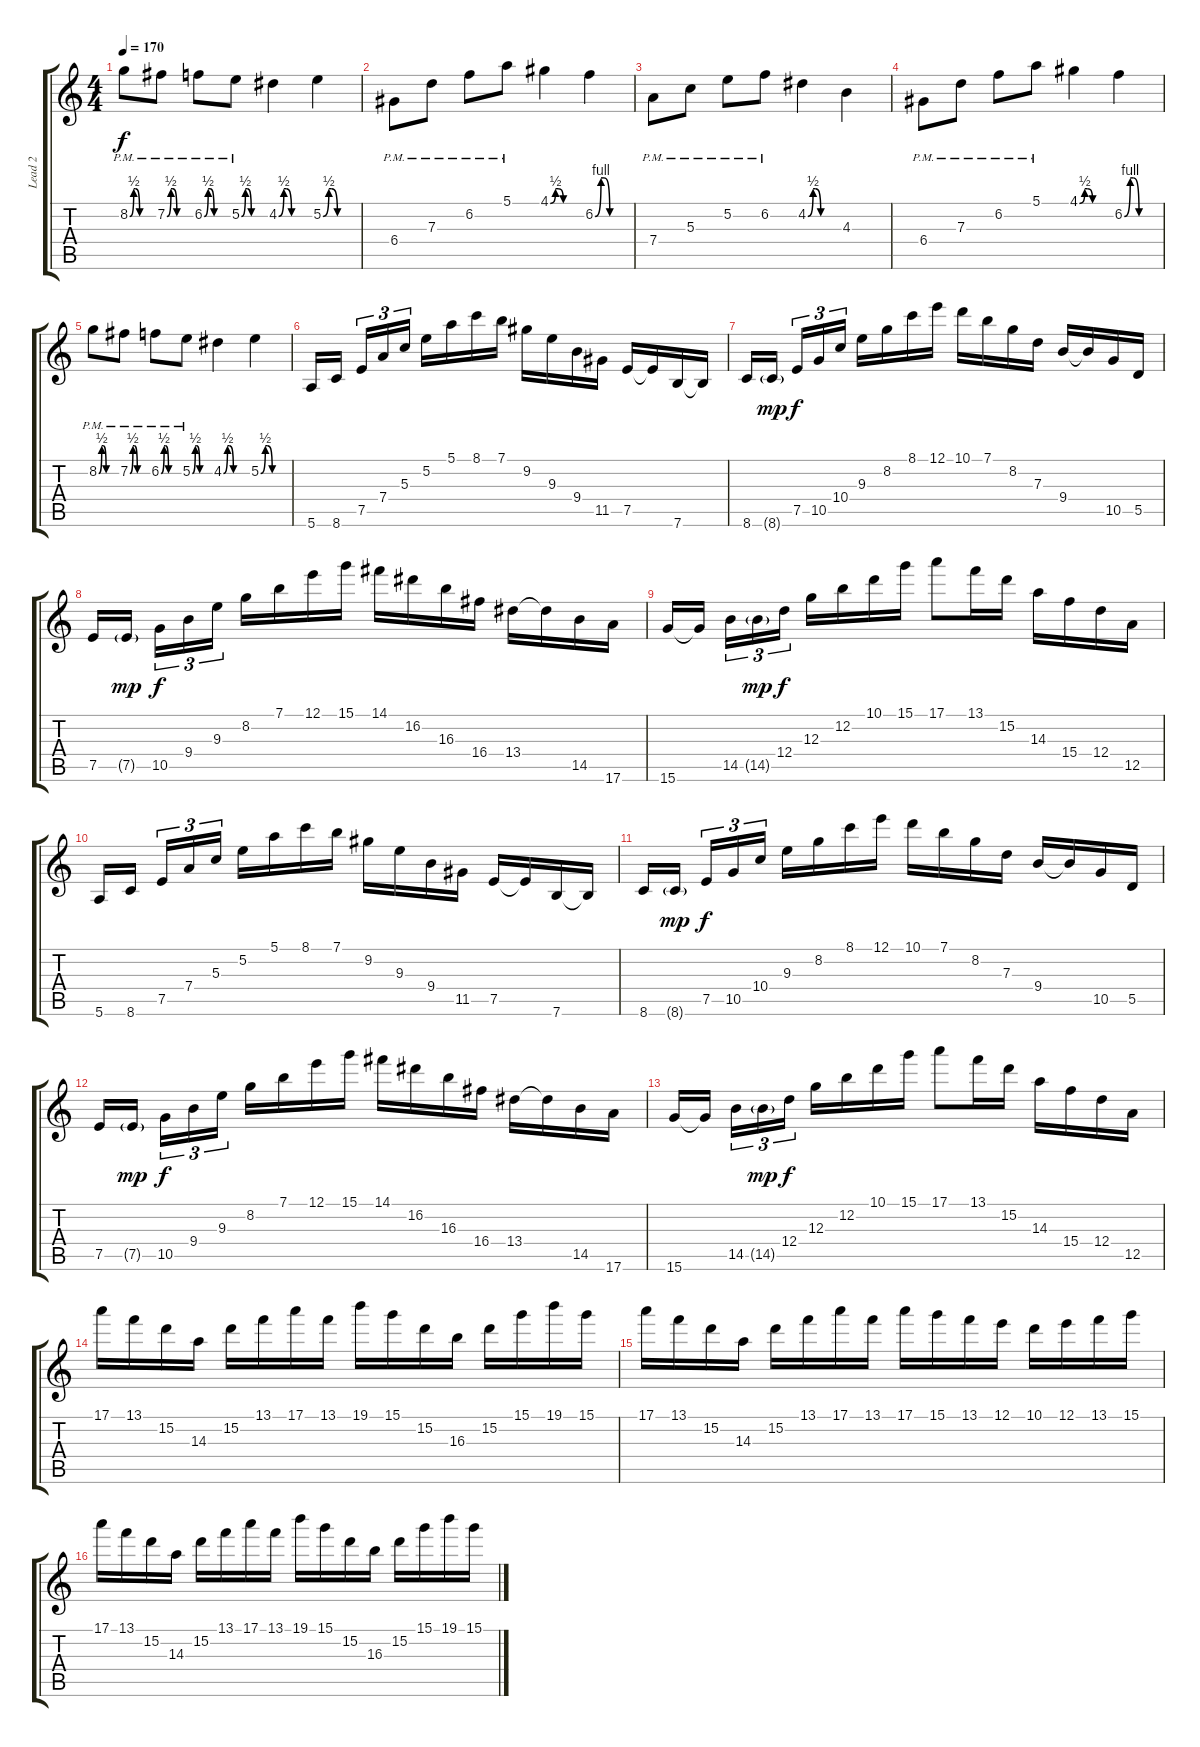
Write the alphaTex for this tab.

\track ("Lead 2" "Lead 2") {instrument distortionguitar}
\staff {score tabs}
\tuning (E4 B3 G3 D3 A2 E2) {hide}
\ts (4 4)
\tempo 170
\clef g2
\ks c
8.2{be (custom 0 0 10 2 15 2 25 0 60 0) pm}.8{dy f} 7.2{be (custom 0 0 10 2 15 2 25 0 60 0) pm}.8 6.2{be (custom 0 0 10 2 15 2 25 0 60 0) pm}.8 5.2{be (custom 0 0 10 2 15 2 25 0 60 0) pm}.8 4.2{be (custom 0 0 10 2 15 2 25 0 60 0)}.4 5.2{be (custom 0 0 10 2 15 2 25 0 60 0)}.4 |
6.4{pm}.8 7.3{pm}.8 6.2{pm}.8 5.1{pm}.8 4.1{be (custom 0 0 10 2 15 2 25 0 60 0)}.4 6.2{be (custom 0 0 10 4 15 4 25 0 60 0)}.4 |
7.4{pm}.8 5.3{pm}.8 5.2{pm}.8 6.2{pm}.8 4.2{be (custom 0 0 10 2 15 2 25 0 60 0)}.4 4.3.4 |
6.4{pm}.8 7.3{pm}.8 6.2{pm}.8 5.1{pm}.8 4.1{be (custom 0 0 10 2 15 2 25 0 60 0)}.4 6.2{be (custom 0 0 10 4 15 4 25 0 60 0)}.4 |
8.2{be (custom 0 0 10 2 15 2 25 0 60 0) pm}.8 7.2{be (custom 0 0 10 2 15 2 25 0 60 0) pm}.8 6.2{be (custom 0 0 10 2 15 2 25 0 60 0) pm}.8 5.2{be (custom 0 0 10 2 15 2 25 0 60 0) pm}.8 4.2{be (custom 0 0 10 2 15 2 25 0 60 0)}.4 5.2{be (custom 0 0 10 2 15 2 25 0 60 0)}.4 |
5.6.16 8.6.16{beam splitsecondary} 7.5.16{tu (3 2)} 7.4.16{tu (3 2)} 5.3.16{tu (3 2)} 5.2.16 5.1.16 8.1.16 7.1.16 9.2.16 9.3.16 9.4.16 11.5.16 7.5.16 7.5{t}.16 7.6.16 7.6{t}.16 |
8.6.16 8.6{g}.16{dy mp beam splitsecondary} 7.5.16{tu (3 2) dy f} 10.5.16{tu (3 2)} 10.4.16{tu (3 2)} 9.3.16 8.2.16 8.1.16 12.1.16 10.1.16 7.1.16 8.2.16 7.3.16 9.4.16 9.4{t}.16 10.5.16 5.5.16 |
7.5.16 7.5{g}.16{dy mp beam splitsecondary} 10.5.16{tu (3 2) dy f} 9.4.16{tu (3 2)} 9.3.16{tu (3 2)} 8.2.16 7.1.16 12.1.16 15.1.16 14.1.16 16.2.16 16.3.16 16.4.16 13.4.16 13.4{t}.16 14.5.16 17.6.16 |
15.6.16 15.6{t}.16{beam splitsecondary} 14.5.16{tu (3 2)} 14.5{g}.16{tu (3 2) dy mp} 12.4.16{tu (3 2) dy f} 12.3.16 12.2.16 10.1.16 15.1.16 17.1.8 13.1.16 15.2.16 14.3.16 15.4.16 12.4.16 12.5.16 |
5.6.16 8.6.16{beam splitsecondary} 7.5.16{tu (3 2)} 7.4.16{tu (3 2)} 5.3.16{tu (3 2)} 5.2.16 5.1.16 8.1.16 7.1.16 9.2.16 9.3.16 9.4.16 11.5.16 7.5.16 7.5{t}.16 7.6.16 7.6{t}.16 |
8.6.16 8.6{g}.16{dy mp beam splitsecondary} 7.5.16{tu (3 2) dy f} 10.5.16{tu (3 2)} 10.4.16{tu (3 2)} 9.3.16 8.2.16 8.1.16 12.1.16 10.1.16 7.1.16 8.2.16 7.3.16 9.4.16 9.4{t}.16 10.5.16 5.5.16 |
7.5.16 7.5{g}.16{dy mp beam splitsecondary} 10.5.16{tu (3 2) dy f} 9.4.16{tu (3 2)} 9.3.16{tu (3 2)} 8.2.16 7.1.16 12.1.16 15.1.16 14.1.16 16.2.16 16.3.16 16.4.16 13.4.16 13.4{t}.16 14.5.16 17.6.16 |
15.6.16 15.6{t}.16{beam splitsecondary} 14.5.16{tu (3 2)} 14.5{g}.16{tu (3 2) dy mp} 12.4.16{tu (3 2) dy f} 12.3.16 12.2.16 10.1.16 15.1.16 17.1.8 13.1.16 15.2.16 14.3.16 15.4.16 12.4.16 12.5.16 |
17.1.16 13.1.16 15.2.16 14.3.16 15.2.16 13.1.16 17.1.16 13.1.16 19.1.16 15.1.16 15.2.16 16.3.16 15.2.16 15.1.16 19.1.16 15.1.16 |
17.1.16 13.1.16 15.2.16 14.3.16 15.2.16 13.1.16 17.1.16 13.1.16 17.1.16 15.1.16 13.1.16 12.1.16 10.1.16 12.1.16 13.1.16 15.1.16 |
17.1.16 13.1.16 15.2.16 14.3.16 15.2.16 13.1.16 17.1.16 13.1.16 19.1.16 15.1.16 15.2.16 16.3.16 15.2.16 15.1.16 19.1.16 15.1.16
